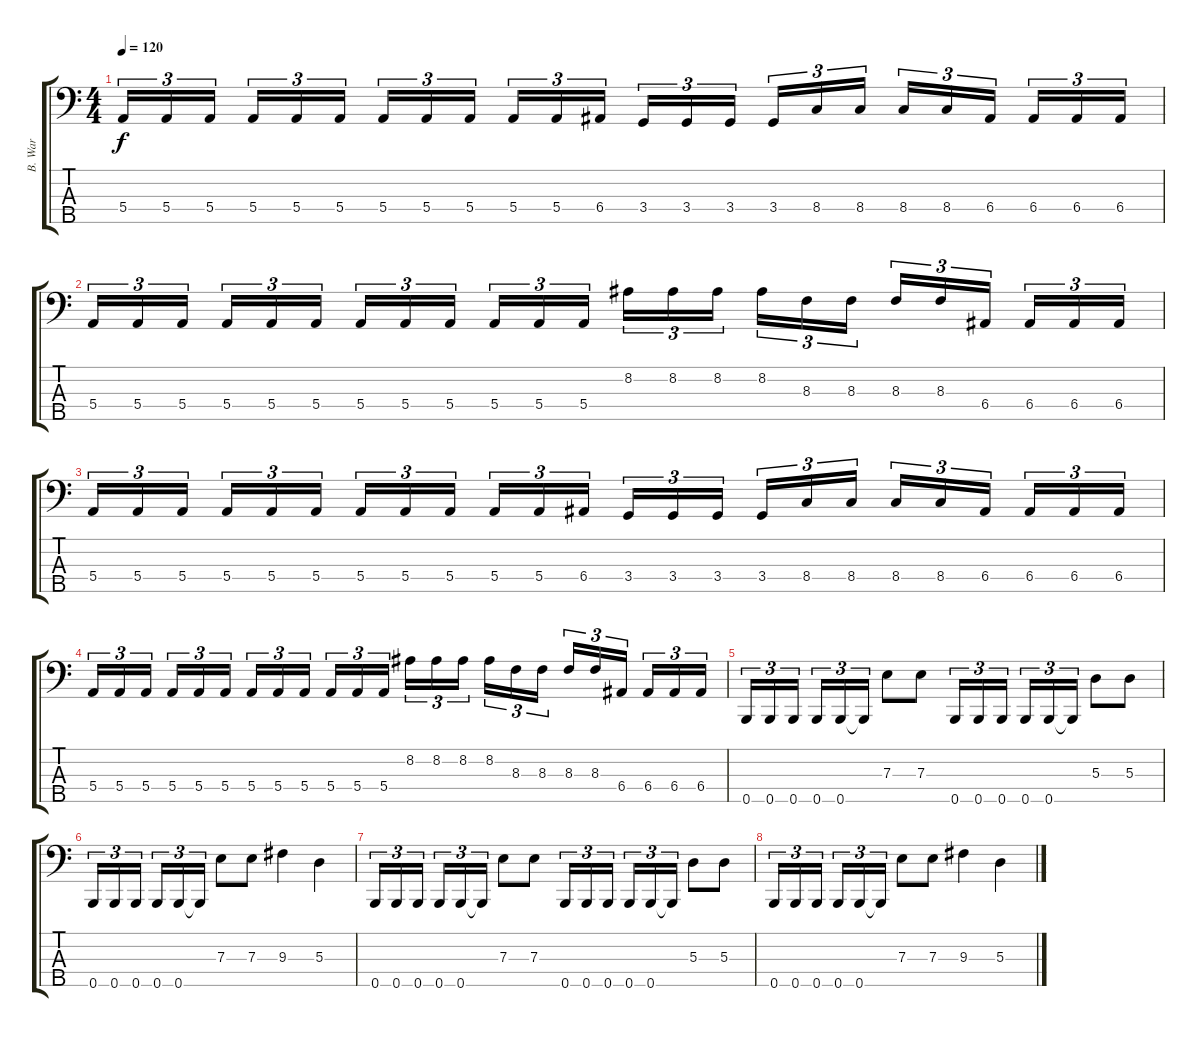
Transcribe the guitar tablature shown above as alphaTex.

\track ("B. War " "B. War ") {instrument electricbassfinger}
\staff {score tabs}
\tuning (G2 D2 A1 E1 B0) {hide}
\ts (4 4)
\tempo 120
\clef f4
\ks c
5.4.16{tu (3 2) dy f} 5.4.16{tu (3 2)} 5.4.16{tu (3 2) beam splitsecondary} 5.4.16{tu (3 2)} 5.4.16{tu (3 2)} 5.4.16{tu (3 2)} 5.4.16{tu (3 2)} 5.4.16{tu (3 2)} 5.4.16{tu (3 2) beam splitsecondary} 5.4.16{tu (3 2)} 5.4.16{tu (3 2)} 6.4.16{tu (3 2)} 3.4.16{tu (3 2)} 3.4.16{tu (3 2)} 3.4.16{tu (3 2) beam splitsecondary} 3.4.16{tu (3 2)} 8.4.16{tu (3 2)} 8.4.16{tu (3 2)} 8.4.16{tu (3 2)} 8.4.16{tu (3 2)} 6.4.16{tu (3 2) beam splitsecondary} 6.4.16{tu (3 2)} 6.4.16{tu (3 2)} 6.4.16{tu (3 2)} |
5.4.16{tu (3 2)} 5.4.16{tu (3 2)} 5.4.16{tu (3 2) beam splitsecondary} 5.4.16{tu (3 2)} 5.4.16{tu (3 2)} 5.4.16{tu (3 2)} 5.4.16{tu (3 2)} 5.4.16{tu (3 2)} 5.4.16{tu (3 2) beam splitsecondary} 5.4.16{tu (3 2)} 5.4.16{tu (3 2)} 5.4.16{tu (3 2)} 8.2.16{tu (3 2)} 8.2.16{tu (3 2)} 8.2.16{tu (3 2) beam splitsecondary} 8.2.16{tu (3 2)} 8.3.16{tu (3 2)} 8.3.16{tu (3 2)} 8.3.16{tu (3 2)} 8.3.16{tu (3 2)} 6.4.16{tu (3 2) beam splitsecondary} 6.4.16{tu (3 2)} 6.4.16{tu (3 2)} 6.4.16{tu (3 2)} |
5.4.16{tu (3 2)} 5.4.16{tu (3 2)} 5.4.16{tu (3 2) beam splitsecondary} 5.4.16{tu (3 2)} 5.4.16{tu (3 2)} 5.4.16{tu (3 2)} 5.4.16{tu (3 2)} 5.4.16{tu (3 2)} 5.4.16{tu (3 2) beam splitsecondary} 5.4.16{tu (3 2)} 5.4.16{tu (3 2)} 6.4.16{tu (3 2)} 3.4.16{tu (3 2)} 3.4.16{tu (3 2)} 3.4.16{tu (3 2) beam splitsecondary} 3.4.16{tu (3 2)} 8.4.16{tu (3 2)} 8.4.16{tu (3 2)} 8.4.16{tu (3 2)} 8.4.16{tu (3 2)} 6.4.16{tu (3 2) beam splitsecondary} 6.4.16{tu (3 2)} 6.4.16{tu (3 2)} 6.4.16{tu (3 2)} |
5.4.16{tu (3 2)} 5.4.16{tu (3 2)} 5.4.16{tu (3 2) beam splitsecondary} 5.4.16{tu (3 2)} 5.4.16{tu (3 2)} 5.4.16{tu (3 2)} 5.4.16{tu (3 2)} 5.4.16{tu (3 2)} 5.4.16{tu (3 2) beam splitsecondary} 5.4.16{tu (3 2)} 5.4.16{tu (3 2)} 5.4.16{tu (3 2)} 8.2.16{tu (3 2)} 8.2.16{tu (3 2)} 8.2.16{tu (3 2) beam splitsecondary} 8.2.16{tu (3 2)} 8.3.16{tu (3 2)} 8.3.16{tu (3 2)} 8.3.16{tu (3 2)} 8.3.16{tu (3 2)} 6.4.16{tu (3 2) beam splitsecondary} 6.4.16{tu (3 2)} 6.4.16{tu (3 2)} 6.4.16{tu (3 2)} |
0.5.16{tu (3 2) volume 16} 0.5.16{tu (3 2)} 0.5.16{tu (3 2) beam splitsecondary} 0.5.16{tu (3 2)} 0.5.16{tu (3 2)} 0.5{t}.16{tu (3 2)} 7.3.8 7.3.8 0.5.16{tu (3 2)} 0.5.16{tu (3 2)} 0.5.16{tu (3 2) beam splitsecondary} 0.5.16{tu (3 2)} 0.5.16{tu (3 2)} 0.5{t}.16{tu (3 2)} 5.3.8 5.3.8 |
0.5.16{tu (3 2)} 0.5.16{tu (3 2)} 0.5.16{tu (3 2) beam splitsecondary} 0.5.16{tu (3 2)} 0.5.16{tu (3 2)} 0.5{t}.16{tu (3 2)} 7.3.8 7.3.8 9.3.4 5.3.4 |
0.5.16{tu (3 2)} 0.5.16{tu (3 2)} 0.5.16{tu (3 2) beam splitsecondary} 0.5.16{tu (3 2)} 0.5.16{tu (3 2)} 0.5{t}.16{tu (3 2)} 7.3.8 7.3.8 0.5.16{tu (3 2)} 0.5.16{tu (3 2)} 0.5.16{tu (3 2) beam splitsecondary} 0.5.16{tu (3 2)} 0.5.16{tu (3 2)} 0.5{t}.16{tu (3 2)} 5.3.8 5.3.8 |
0.5.16{tu (3 2)} 0.5.16{tu (3 2)} 0.5.16{tu (3 2) beam splitsecondary} 0.5.16{tu (3 2)} 0.5.16{tu (3 2)} 0.5{t}.16{tu (3 2)} 7.3.8 7.3.8 9.3.4 5.3.4
